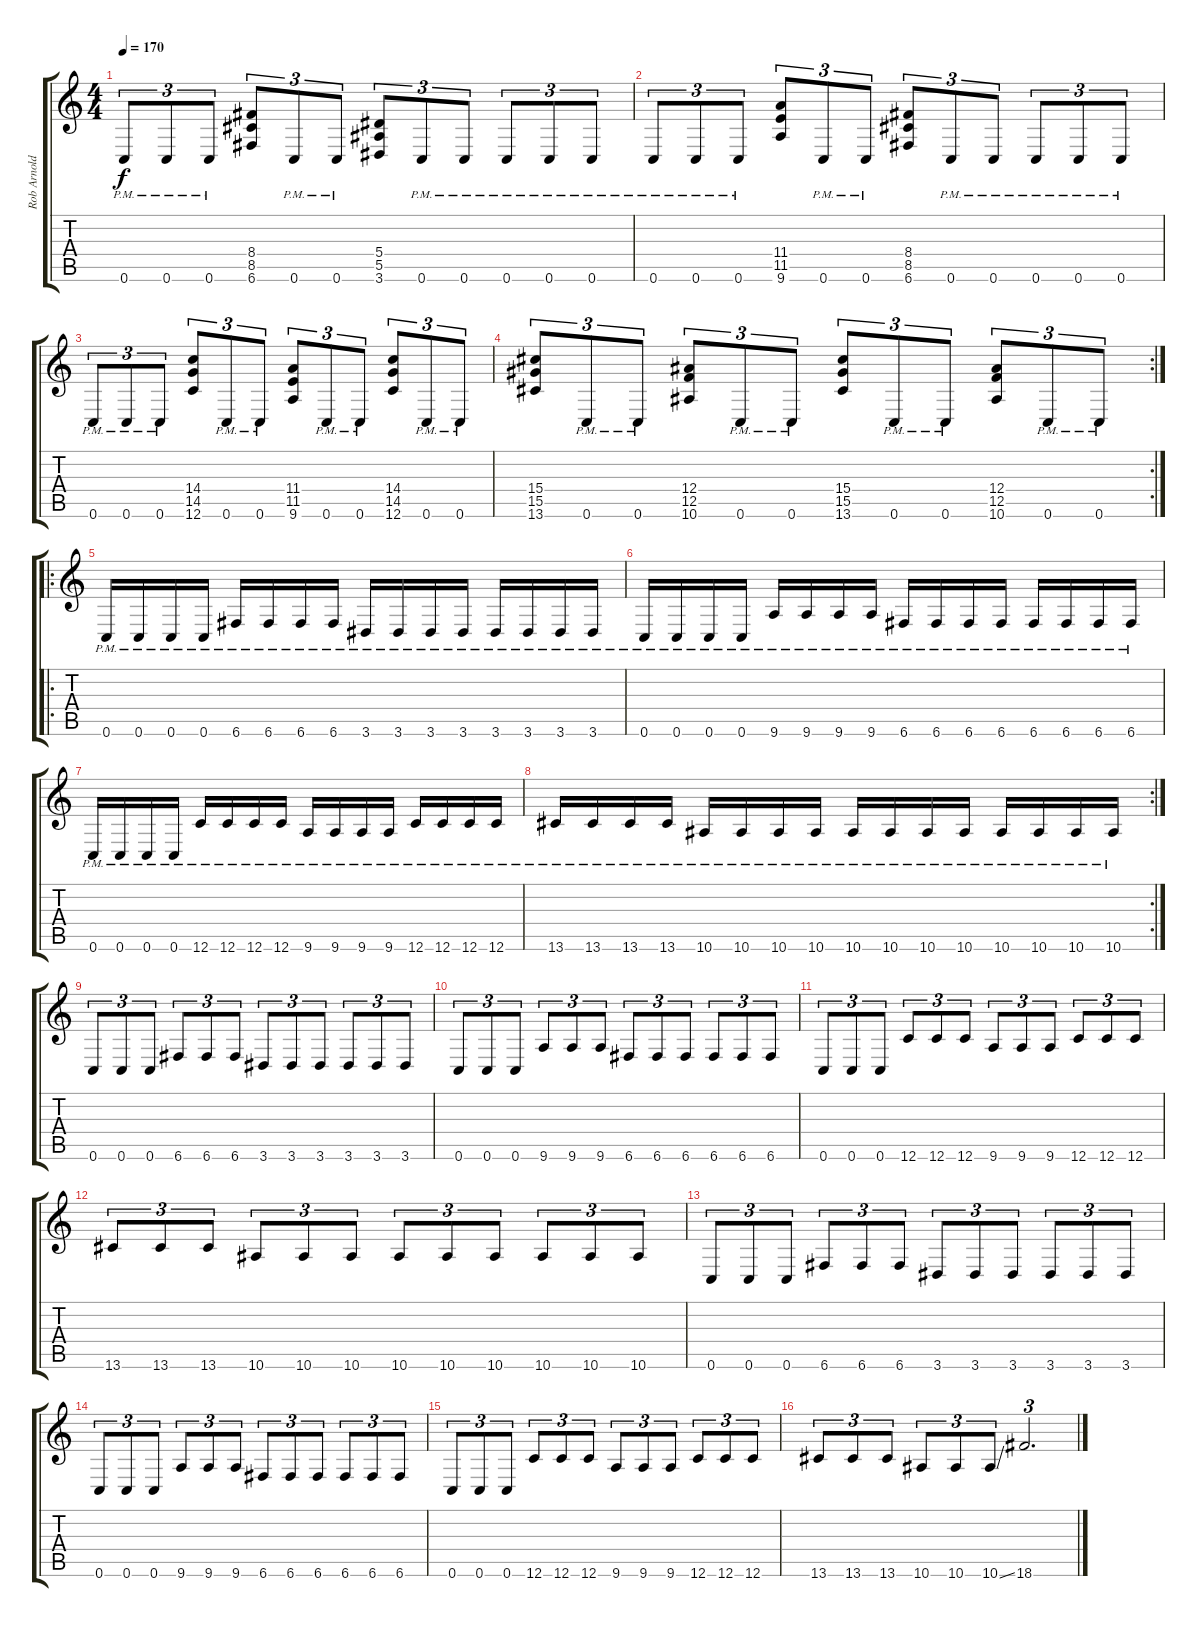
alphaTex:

\track ("Rob Arnold" "Rob Arnold") {instrument distortionguitar}
\staff {score tabs}
\tuning (C4 G3 Eb3 Bb2 F2 C2) {hide}
\ts (4 4)
\tempo 170
\clef g2
\ks c
0.6{pm}.8{tu (3 2) dy f} 0.6{pm}.8{tu (3 2)} 0.6{pm}.8{tu (3 2)} (8.4 8.5 6.6).8{tu (3 2)} 0.6{pm}.8{tu (3 2)} 0.6{pm}.8{tu (3 2)} (5.4 5.5 3.6).8{tu (3 2)} 0.6{pm}.8{tu (3 2)} 0.6{pm}.8{tu (3 2)} 0.6{pm}.8{tu (3 2)} 0.6{pm}.8{tu (3 2)} 0.6{pm}.8{tu (3 2)} |
0.6{pm}.8{tu (3 2)} 0.6{pm}.8{tu (3 2)} 0.6{pm}.8{tu (3 2)} (11.4 11.5 9.6).8{tu (3 2)} 0.6{pm}.8{tu (3 2)} 0.6{pm}.8{tu (3 2)} (8.4 8.5 6.6).8{tu (3 2)} 0.6{pm}.8{tu (3 2)} 0.6{pm}.8{tu (3 2)} 0.6{pm}.8{tu (3 2)} 0.6{pm}.8{tu (3 2)} 0.6{pm}.8{tu (3 2)} |
0.6{pm}.8{tu (3 2)} 0.6{pm}.8{tu (3 2)} 0.6{pm}.8{tu (3 2)} (14.4 14.5 12.6).8{tu (3 2)} 0.6{pm}.8{tu (3 2)} 0.6{pm}.8{tu (3 2)} (11.4 11.5 9.6).8{tu (3 2)} 0.6{pm}.8{tu (3 2)} 0.6{pm}.8{tu (3 2)} (14.4 14.5 12.6).8{tu (3 2)} 0.6{pm}.8{tu (3 2)} 0.6{pm}.8{tu (3 2)} |
\rc 2
(15.4 15.5 13.6).8{tu (3 2)} 0.6{pm}.8{tu (3 2)} 0.6{pm}.8{tu (3 2)} (12.4 12.5 10.6).8{tu (3 2)} 0.6{pm}.8{tu (3 2)} 0.6{pm}.8{tu (3 2)} (15.4 15.5 13.6).8{tu (3 2)} 0.6{pm}.8{tu (3 2)} 0.6{pm}.8{tu (3 2)} (12.4 12.5 10.6).8{tu (3 2)} 0.6{pm}.8{tu (3 2)} 0.6{pm}.8{tu (3 2)} |
\ro
0.6{pm}.16 0.6{pm}.16 0.6{pm}.16 0.6{pm}.16 6.6{pm}.16 6.6{pm}.16 6.6{pm}.16 6.6{pm}.16 3.6{pm}.16 3.6{pm}.16 3.6{pm}.16 3.6{pm}.16 3.6{pm}.16 3.6{pm}.16 3.6{pm}.16 3.6{pm}.16 |
0.6{pm}.16 0.6{pm}.16 0.6{pm}.16 0.6{pm}.16 9.6{pm}.16 9.6{pm}.16 9.6{pm}.16 9.6{pm}.16 6.6{pm}.16 6.6{pm}.16 6.6{pm}.16 6.6{pm}.16 6.6{pm}.16 6.6{pm}.16 6.6{pm}.16 6.6{pm}.16 |
0.6{pm}.16 0.6{pm}.16 0.6{pm}.16 0.6{pm}.16 12.6{pm}.16 12.6{pm}.16 12.6{pm}.16 12.6{pm}.16 9.6{pm}.16 9.6{pm}.16 9.6{pm}.16 9.6{pm}.16 12.6{pm}.16 12.6{pm}.16 12.6{pm}.16 12.6{pm}.16 |
\rc 2
13.6{pm}.16 13.6{pm}.16 13.6{pm}.16 13.6{pm}.16 10.6{pm}.16 10.6{pm}.16 10.6{pm}.16 10.6{pm}.16 10.6{pm}.16 10.6{pm}.16 10.6{pm}.16 10.6{pm}.16 10.6{pm}.16 10.6{pm}.16 10.6{pm}.16 10.6{pm}.16 |
0.6.8{tu (3 2)} 0.6.8{tu (3 2)} 0.6.8{tu (3 2)} 6.6.8{tu (3 2)} 6.6.8{tu (3 2)} 6.6.8{tu (3 2)} 3.6.8{tu (3 2)} 3.6.8{tu (3 2)} 3.6.8{tu (3 2)} 3.6.8{tu (3 2)} 3.6.8{tu (3 2)} 3.6.8{tu (3 2)} |
0.6.8{tu (3 2)} 0.6.8{tu (3 2)} 0.6.8{tu (3 2)} 9.6.8{tu (3 2)} 9.6.8{tu (3 2)} 9.6.8{tu (3 2)} 6.6.8{tu (3 2)} 6.6.8{tu (3 2)} 6.6.8{tu (3 2)} 6.6.8{tu (3 2)} 6.6.8{tu (3 2)} 6.6.8{tu (3 2)} |
0.6.8{tu (3 2)} 0.6.8{tu (3 2)} 0.6.8{tu (3 2)} 12.6.8{tu (3 2)} 12.6.8{tu (3 2)} 12.6.8{tu (3 2)} 9.6.8{tu (3 2)} 9.6.8{tu (3 2)} 9.6.8{tu (3 2)} 12.6.8{tu (3 2)} 12.6.8{tu (3 2)} 12.6.8{tu (3 2)} |
13.6.8{tu (3 2)} 13.6.8{tu (3 2)} 13.6.8{tu (3 2)} 10.6.8{tu (3 2)} 10.6.8{tu (3 2)} 10.6.8{tu (3 2)} 10.6.8{tu (3 2)} 10.6.8{tu (3 2)} 10.6.8{tu (3 2)} 10.6.8{tu (3 2)} 10.6.8{tu (3 2)} 10.6.8{tu (3 2)} |
0.6.8{tu (3 2)} 0.6.8{tu (3 2)} 0.6.8{tu (3 2)} 6.6.8{tu (3 2)} 6.6.8{tu (3 2)} 6.6.8{tu (3 2)} 3.6.8{tu (3 2)} 3.6.8{tu (3 2)} 3.6.8{tu (3 2)} 3.6.8{tu (3 2)} 3.6.8{tu (3 2)} 3.6.8{tu (3 2)} |
0.6.8{tu (3 2)} 0.6.8{tu (3 2)} 0.6.8{tu (3 2)} 9.6.8{tu (3 2)} 9.6.8{tu (3 2)} 9.6.8{tu (3 2)} 6.6.8{tu (3 2)} 6.6.8{tu (3 2)} 6.6.8{tu (3 2)} 6.6.8{tu (3 2)} 6.6.8{tu (3 2)} 6.6.8{tu (3 2)} |
0.6.8{tu (3 2)} 0.6.8{tu (3 2)} 0.6.8{tu (3 2)} 12.6.8{tu (3 2)} 12.6.8{tu (3 2)} 12.6.8{tu (3 2)} 9.6.8{tu (3 2)} 9.6.8{tu (3 2)} 9.6.8{tu (3 2)} 12.6.8{tu (3 2)} 12.6.8{tu (3 2)} 12.6.8{tu (3 2)} |
13.6.8{tu (3 2)} 13.6.8{tu (3 2)} 13.6.8{tu (3 2)} 10.6.8{tu (3 2)} 10.6.8{tu (3 2)} 10.6{ss}.8{tu (3 2)} 18.6{ss}.2{d tu (3 2)}
